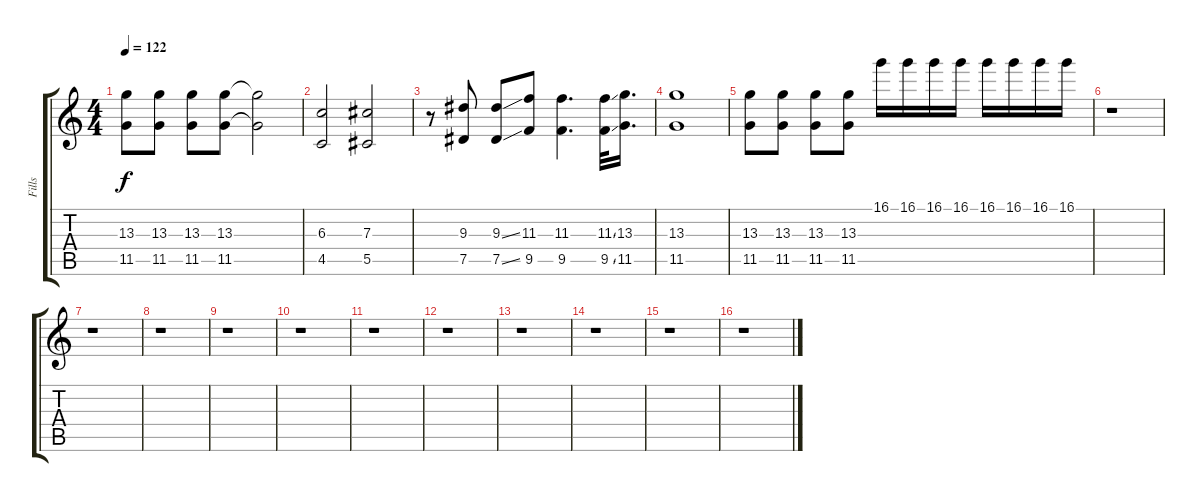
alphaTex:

\track ("Fills" "Fills") {instrument distortionguitar}
\staff {score tabs}
\tuning (Eb4 Bb3 Gb3 Db3 Ab2 Eb2) {hide}
\ts (4 4)
\tempo 122
\clef g2
\ks c
(13.3 11.5).8{dy f} (13.3 11.5).8 (13.3 11.5).8 (13.3 11.5).8 (13.3{t} 11.5{t}).2 |
(6.3 4.5).2 (7.3 5.5).2 |
r.8 (9.3 7.5).8 (9.3{ss} 7.5{ss}).8 (11.3 9.5).8 (11.3 9.5).4{d} (11.3{ss} 9.5{ss}).32 (13.3 11.5).16{d} |
(13.3 11.5).1 |
(13.3 11.5).8 (13.3 11.5).8 (13.3 11.5).8 (13.3 11.5).8 16.1.16 16.1.16 16.1.16 16.1.16 16.1.16 16.1.16 16.1.16 16.1.16 |
r.1 |
r.1 |
r.1 |
r.1 |
r.1 |
r.1 |
r.1 |
r.1 |
r.1 |
r.1 |
r.1
